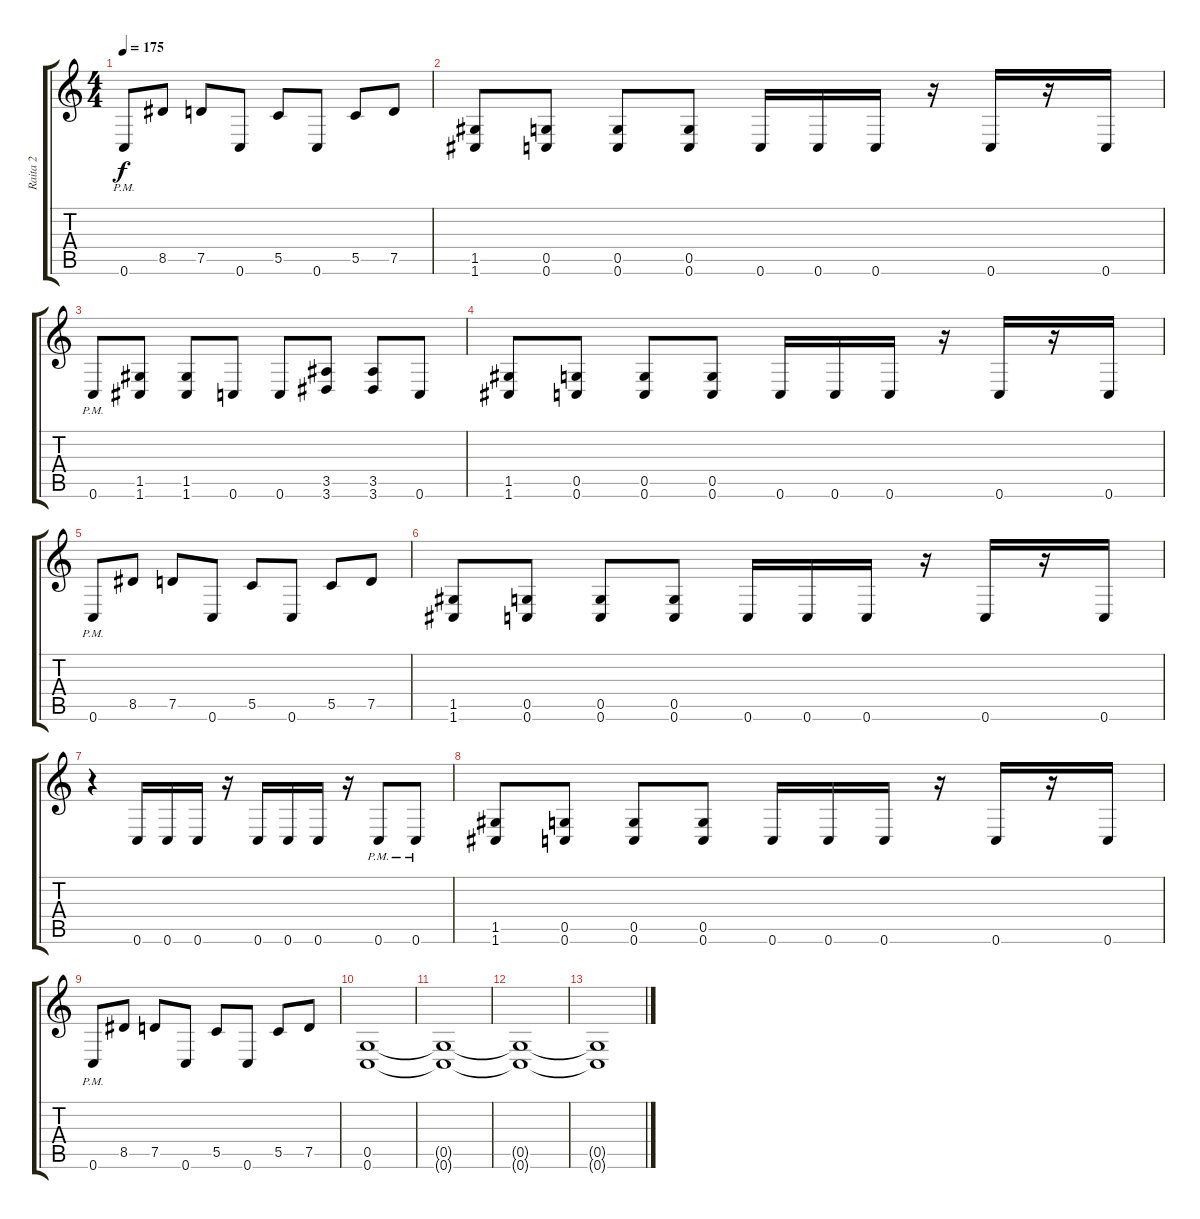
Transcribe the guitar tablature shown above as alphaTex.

\track ("Raita 2" "Raita 2") {instrument distortionguitar}
\staff {score tabs}
\tuning (E4 C4 G3 C3 G2 C2) {hide}
\ts (4 4)
\tempo 175
\clef g2
\ks c
0.6{pm}.8{dy f} 8.5.8 7.5.8 0.6.8 5.5.8 0.6.8 5.5.8 7.5.8 |
(1.5 1.6).8 (0.5 0.6).8 (0.5 0.6).8 (0.5 0.6).8 0.6.16 0.6.16 0.6.16 r.16 0.6.16 r.16 0.6.16 |
0.6{pm}.8 (1.5 1.6).8 (1.5 1.6).8 0.6.8 0.6.8 (3.5 3.6).8 (3.5 3.6).8 0.6.8 |
(1.5 1.6).8 (0.5 0.6).8 (0.5 0.6).8 (0.5 0.6).8 0.6.16 0.6.16 0.6.16 r.16 0.6.16 r.16 0.6.16 |
0.6{pm}.8 8.5.8 7.5.8 0.6.8 5.5.8 0.6.8 5.5.8 7.5.8 |
(1.5 1.6).8 (0.5 0.6).8 (0.5 0.6).8 (0.5 0.6).8 0.6.16 0.6.16 0.6.16 r.16 0.6.16 r.16 0.6.16 |
r.4 0.6.16 0.6.16 0.6.16 r.16 0.6.16 0.6.16 0.6.16 r.16 0.6{pm}.8 0.6{pm}.8 |
(1.5 1.6).8 (0.5 0.6).8 (0.5 0.6).8 (0.5 0.6).8 0.6.16 0.6.16 0.6.16 r.16 0.6.16 r.16 0.6.16 |
0.6{pm}.8 8.5.8 7.5.8 0.6.8 5.5.8 0.6.8 5.5.8 7.5.8 |
(0.5 0.6).1 |
(0.5{t} 0.6{t}).1 |
(0.5{t} 0.6{t}).1 |
(0.5{t} 0.6{t}).1
